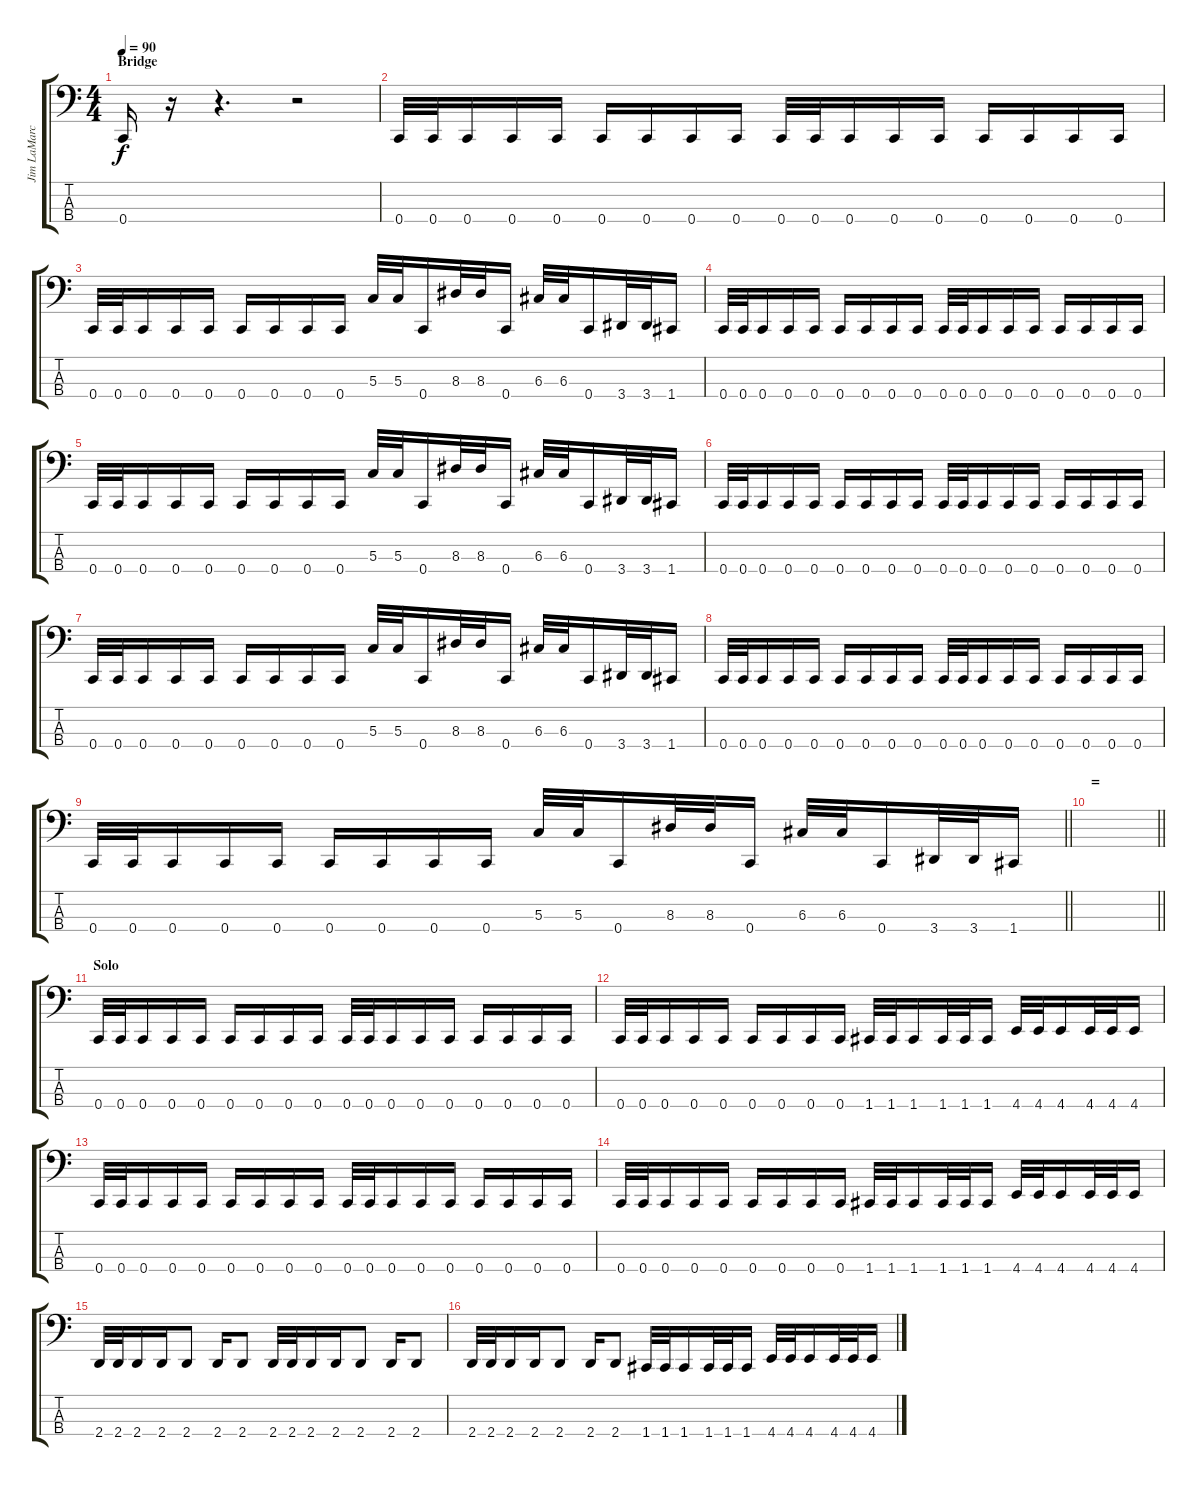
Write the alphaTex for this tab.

\track ("Jim LaMarca" "Jim LaMarc") {instrument electricbasspick}
\staff {score tabs}
\tuning (F2 C2 G1 C1) {hide}
\ts (4 4)
\section ("" "Bridge")
\tempo 90
\clef f4
\ks c
0.4.16{dy f} r.16 r.4{d} r.2 |
0.4.32 0.4.32 0.4.16 0.4.16 0.4.16 0.4.16 0.4.16 0.4.16 0.4.16 0.4.32 0.4.32 0.4.16 0.4.16 0.4.16 0.4.16 0.4.16 0.4.16 0.4.16 |
0.4.32 0.4.32 0.4.16 0.4.16 0.4.16 0.4.16 0.4.16 0.4.16 0.4.16 5.3.32 5.3.32 0.4.16 8.3.32 8.3.32 0.4.16 6.3.32 6.3.32 0.4.16 3.4.32 3.4.32 1.4.16 |
0.4.32 0.4.32 0.4.16 0.4.16 0.4.16 0.4.16 0.4.16 0.4.16 0.4.16 0.4.32 0.4.32 0.4.16 0.4.16 0.4.16 0.4.16 0.4.16 0.4.16 0.4.16 |
0.4.32 0.4.32 0.4.16 0.4.16 0.4.16 0.4.16 0.4.16 0.4.16 0.4.16 5.3.32 5.3.32 0.4.16 8.3.32 8.3.32 0.4.16 6.3.32 6.3.32 0.4.16 3.4.32 3.4.32 1.4.16 |
0.4.32 0.4.32 0.4.16 0.4.16 0.4.16 0.4.16 0.4.16 0.4.16 0.4.16 0.4.32 0.4.32 0.4.16 0.4.16 0.4.16 0.4.16 0.4.16 0.4.16 0.4.16 |
0.4.32 0.4.32 0.4.16 0.4.16 0.4.16 0.4.16 0.4.16 0.4.16 0.4.16 5.3.32 5.3.32 0.4.16 8.3.32 8.3.32 0.4.16 6.3.32 6.3.32 0.4.16 3.4.32 3.4.32 1.4.16 |
0.4.32 0.4.32 0.4.16 0.4.16 0.4.16 0.4.16 0.4.16 0.4.16 0.4.16 0.4.32 0.4.32 0.4.16 0.4.16 0.4.16 0.4.16 0.4.16 0.4.16 0.4.16 |
\barLineRight lightlight
0.4.32 0.4.32 0.4.16 0.4.16 0.4.16 0.4.16 0.4.16 0.4.16 0.4.16 5.3.32 5.3.32 0.4.16 8.3.32 8.3.32 0.4.16 6.3.32 6.3.32 0.4.16 3.4.32 3.4.32 1.4.16 |
\section ("" "=")
\barLineRight lightlight
|
\section ("" "Solo")
0.4.32 0.4.32 0.4.16 0.4.16 0.4.16 0.4.16 0.4.16 0.4.16 0.4.16 0.4.32 0.4.32 0.4.16 0.4.16 0.4.16 0.4.16 0.4.16 0.4.16 0.4.16 |
0.4.32 0.4.32 0.4.16 0.4.16 0.4.16 0.4.16 0.4.16 0.4.16 0.4.16 1.4.32 1.4.32 1.4.16 1.4.32 1.4.32 1.4.16 4.4.32 4.4.32 4.4.16 4.4.32 4.4.32 4.4.16 |
0.4.32 0.4.32 0.4.16 0.4.16 0.4.16 0.4.16 0.4.16 0.4.16 0.4.16 0.4.32 0.4.32 0.4.16 0.4.16 0.4.16 0.4.16 0.4.16 0.4.16 0.4.16 |
0.4.32 0.4.32 0.4.16 0.4.16 0.4.16 0.4.16 0.4.16 0.4.16 0.4.16 1.4.32 1.4.32 1.4.16 1.4.32 1.4.32 1.4.16 4.4.32 4.4.32 4.4.16 4.4.32 4.4.32 4.4.16 |
2.4.32 2.4.32 2.4.16 2.4.16 2.4.8 2.4.16 2.4.8 2.4.32 2.4.32 2.4.16 2.4.16 2.4.8 2.4.16 2.4.8 |
2.4.32 2.4.32 2.4.16 2.4.16 2.4.8 2.4.16 2.4.8 1.4.32 1.4.32 1.4.16 1.4.32 1.4.32 1.4.16 4.4.32 4.4.32 4.4.16 4.4.32 4.4.32 4.4.16
